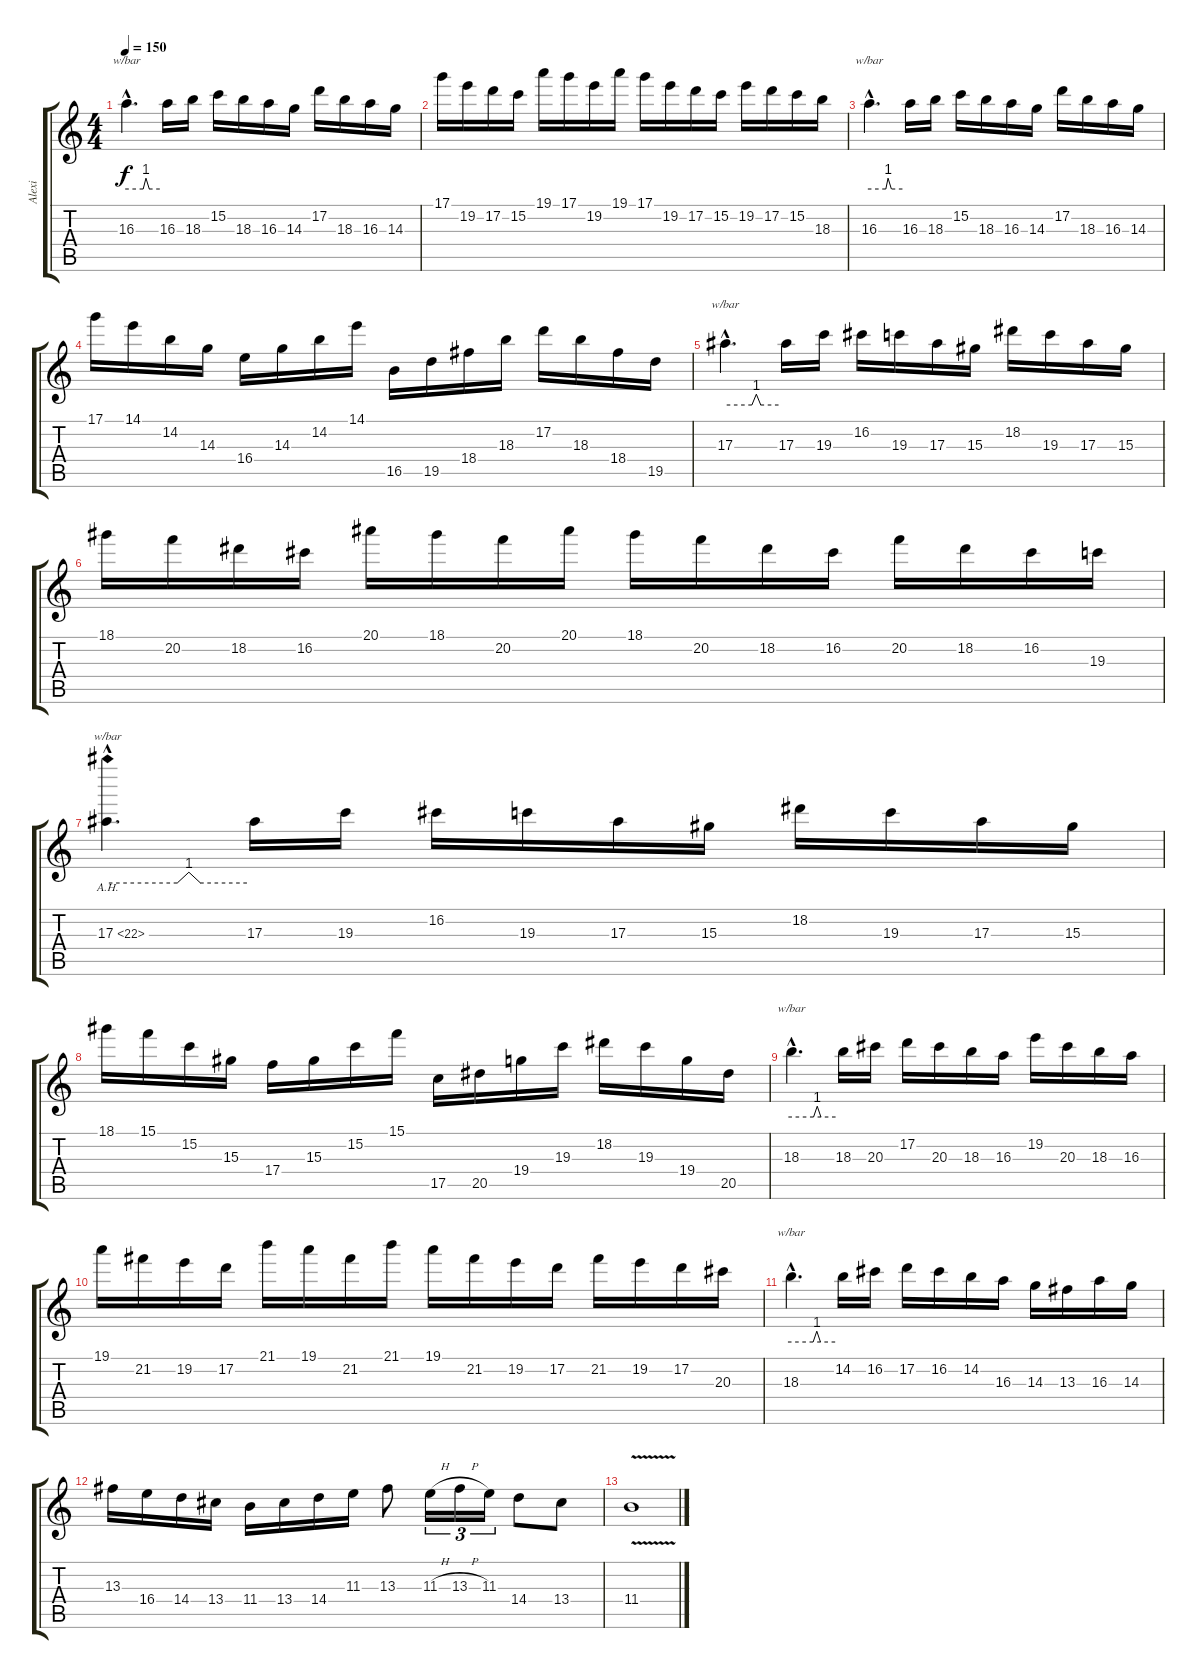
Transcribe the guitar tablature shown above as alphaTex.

\track ("Alexi" "Alexi") {instrument distortionguitar}
\staff {score tabs}
\tuning (D4 A3 F3 C3 G2 D2) {hide}
\ts (4 4)
\tempo 150
\clef g2
\ks c
16.3{hac}.4{d tbe (custom default 0 0 30 0 35 4 41 0 60 0) dy f instrument distortionguitar} 16.3.16 18.3.16 15.2.16 18.3.16 16.3.16 14.3.16 17.2.16 18.3.16 16.3.16 14.3.16 |
17.1.16 19.2.16 17.2.16 15.2.16 19.1.16 17.1.16 19.2.16 19.1.16 17.1.16 19.2.16 17.2.16 15.2.16 19.2.16 17.2.16 15.2.16 18.3.16 |
16.3{hac}.4{d tbe (custom default 0 0 30 0 34 4 40 0 60 0)} 16.3.16 18.3.16 15.2.16 18.3.16 16.3.16 14.3.16 17.2.16 18.3.16 16.3.16 14.3.16 |
17.1.16 14.1.16 14.2.16 14.3.16 16.4.16 14.3.16 14.2.16 14.1.16 16.5.16 19.5.16 18.4.16 18.3.16 17.2.16 18.3.16 18.4.16 19.5.16 |
17.3{hac}.4{d tbe (custom default 0 0 30 0 35 4 40 0 60 0)} 17.3.16 19.3.16 16.2.16 19.3.16 17.3.16 15.3.16 18.2.16 19.3.16 17.3.16 15.3.16 |
18.1.16 20.2.16 18.2.16 16.2.16 20.1.16 18.1.16 20.2.16 20.1.16 18.1.16 20.2.16 18.2.16 16.2.16 20.2.16 18.2.16 16.2.16 19.3.16 |
17.3{ah 5 hac}.4{d tbe (custom default 0 0 30 0 35 4 40 0 60 0)} 17.3.16 19.3.16 16.2.16 19.3.16 17.3.16 15.3.16 18.2.16 19.3.16 17.3.16 15.3.16 |
18.1.16 15.1.16 15.2.16 15.3.16 17.4.16 15.3.16 15.2.16 15.1.16 17.5.16 20.5.16 19.4.16 19.3.16 18.2.16 19.3.16 19.4.16 20.5.16 |
18.3{hac}.4{d tbe (custom default 0 0 30 0 35 4 40 0 60 0)} 18.3.16 20.3.16 17.2.16 20.3.16 18.3.16 16.3.16 19.2.16 20.3.16 18.3.16 16.3.16 |
19.1.16 21.2.16 19.2.16 17.2.16 21.1.16 19.1.16 21.2.16 21.1.16 19.1.16 21.2.16 19.2.16 17.2.16 21.2.16 19.2.16 17.2.16 20.3.16 |
18.3{hac}.4{d tbe (custom default 0 0 30 0 35 4 40 0 60 0)} 14.2.16 16.2.16 17.2.16 16.2.16 14.2.16 16.3.16 14.3.16 13.3.16 16.3.16 14.3.16 |
13.3.16 16.4.16 14.4.16 13.4.16 11.4.16 13.4.16 14.4.16 11.3.16 13.3.8 11.3{h}.16{tu (3 2)} 13.3{h}.16{tu (3 2)} 11.3.16{tu (3 2)} 14.4.8 13.4.8 |
11.4{v}.1
